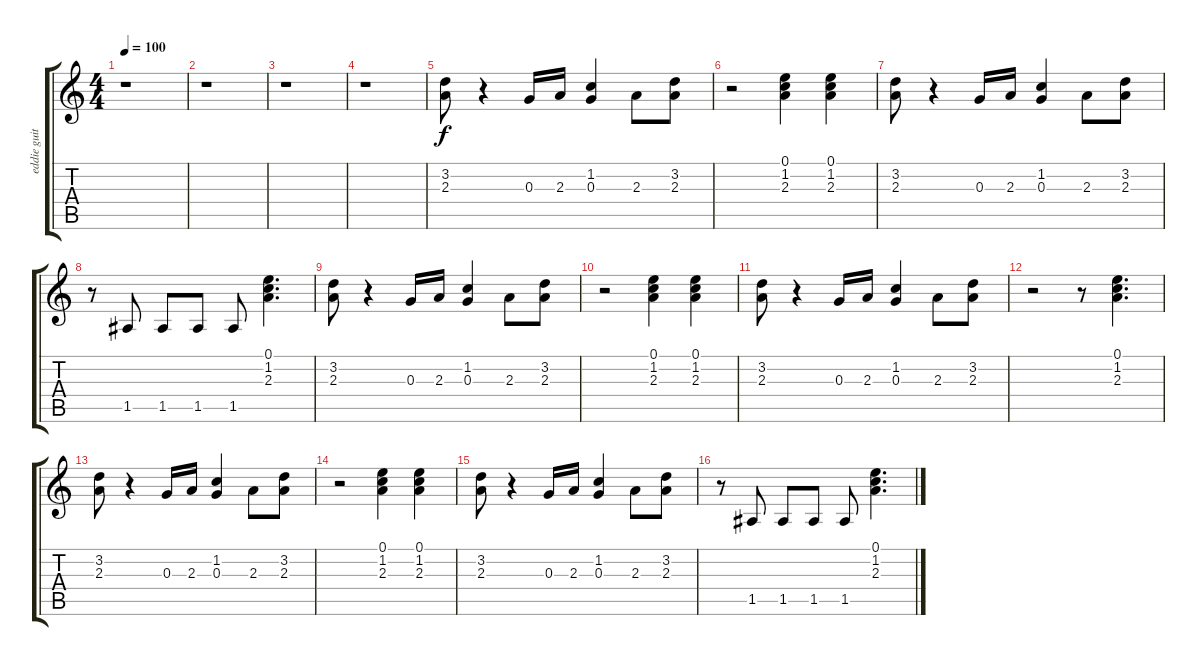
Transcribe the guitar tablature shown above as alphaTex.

\track ("eddie guitar" "eddie guit") {instrument distortionguitar}
\staff {score tabs}
\tuning (E4 B3 G3 D3 A2 E2) {hide}
\ts (4 4)
\tempo 100
\clef g2
\ks c
r.1{dy f} |
r.1 |
r.1 |
r.1 |
(3.2 2.3).8 r.4 0.3.16 2.3.16 (1.2 0.3).4 2.3.8 (3.2 2.3).8 |
r.2 (0.1 1.2 2.3).4 (0.1 1.2 2.3).4 |
(3.2 2.3).8 r.4 0.3.16 2.3.16 (1.2 0.3).4 2.3.8 (3.2 2.3).8 |
r.8 1.5.8 1.5.8 1.5.8 1.5.8 (0.1 1.2 2.3).4{d} |
(3.2 2.3).8 r.4 0.3.16 2.3.16 (1.2 0.3).4 2.3.8 (3.2 2.3).8 |
r.2 (0.1 1.2 2.3).4 (0.1 1.2 2.3).4 |
(3.2 2.3).8 r.4 0.3.16 2.3.16 (1.2 0.3).4 2.3.8 (3.2 2.3).8 |
r.2 r.8 (0.1 1.2 2.3).4{d} |
(3.2 2.3).8 r.4 0.3.16 2.3.16 (1.2 0.3).4 2.3.8 (3.2 2.3).8 |
r.2 (0.1 1.2 2.3).4 (0.1 1.2 2.3).4 |
(3.2 2.3).8 r.4 0.3.16 2.3.16 (1.2 0.3).4 2.3.8 (3.2 2.3).8 |
r.8 1.5.8 1.5.8 1.5.8 1.5.8 (0.1 1.2 2.3).4{d}
